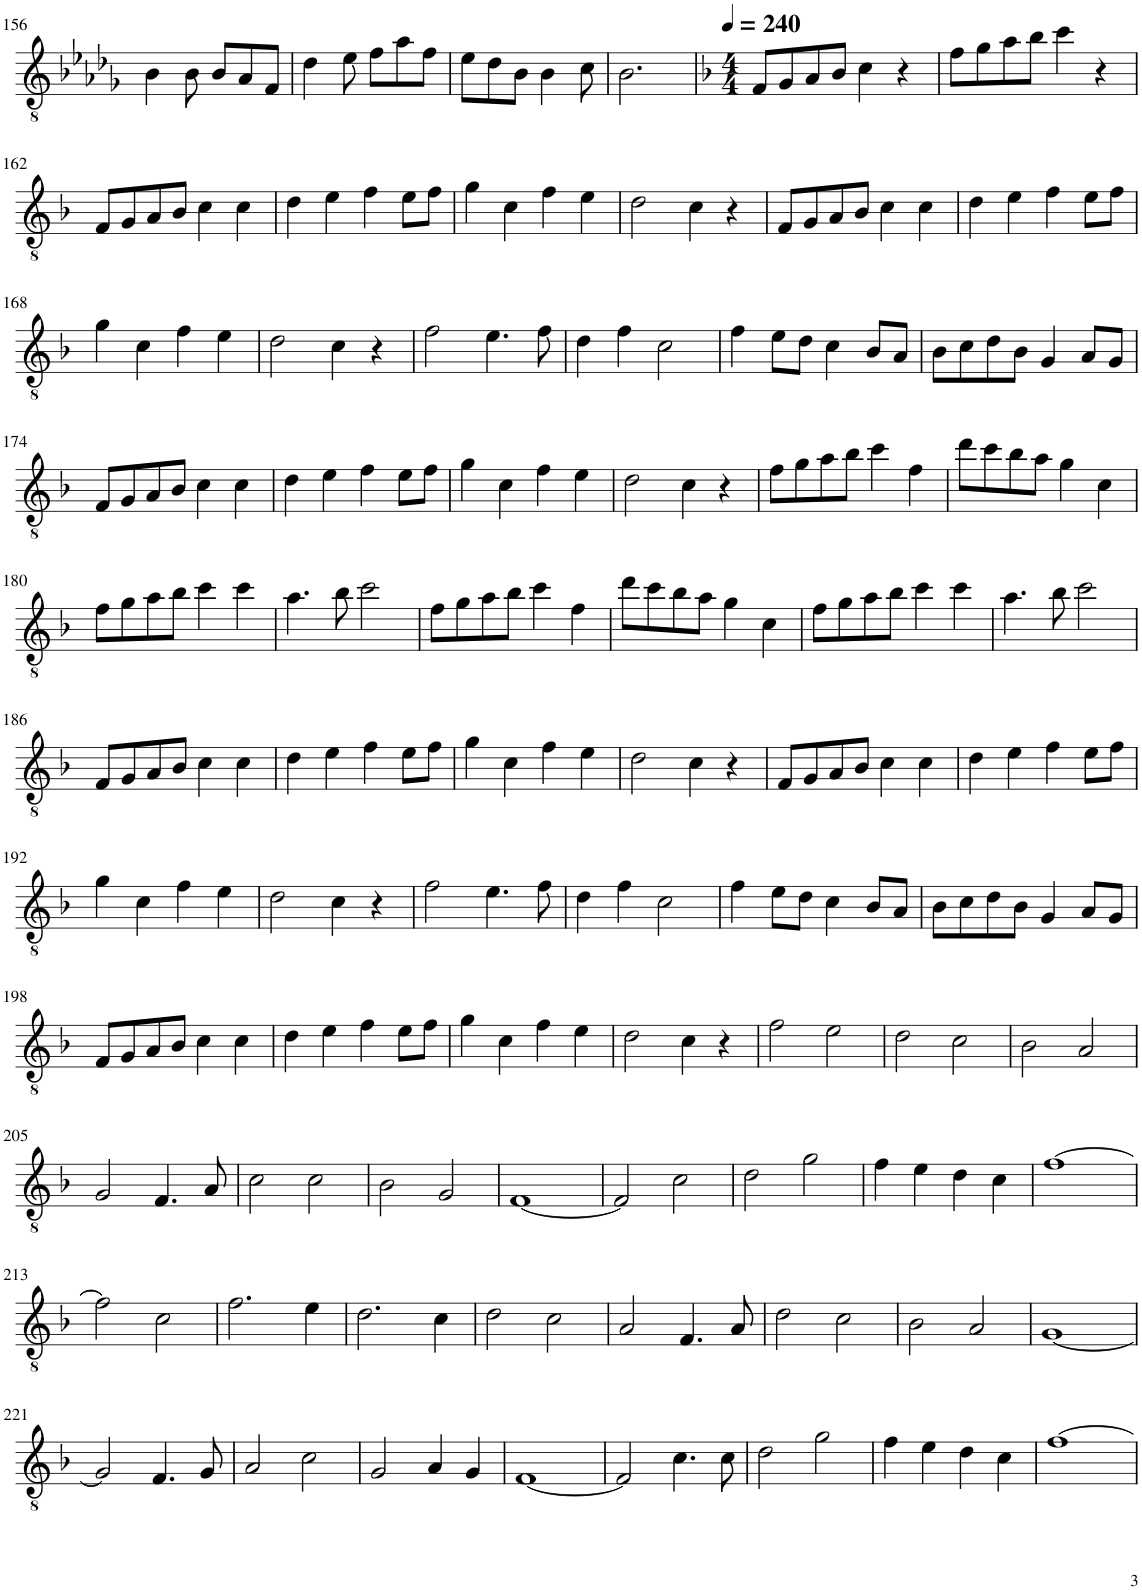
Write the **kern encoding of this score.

**kern
*part1
*staff1
*I"Tenor Saxophone, Tenor Saxophone
*I'T. Sax.
!!LO:PB:g=z
*clefGv2
*ITrd8c14
*k[b-e-a-d-g-]
*M6/8
=156
4B-\
8B-\
8B-/L
8A-/
8F/J
=157
4d-\
8e-\
8f\L
8a-\
8f\J
=158
8e-\L
8d-\
8B-\J
4B-\
8c\
=159
2.B-\
=160
*k[b-]
*M4/4
*MM240
8F/L
8G/
8A/
8B-/J
4c\
4r
=161
8f\L
8g\
8a\
8b-\J
4cc\
4r
!!LO:LB:g=z
=162
8F/L
8G/
8A/
8B-/J
4c\
4c\
=163
4d\
4e\
4f\
8e\L
8f\J
=164
4g\
4c\
4f\
4e\
=165
2d\
4c\
4r
=166
8F/L
8G/
8A/
8B-/J
4c\
4c\
=167
4d\
4e\
4f\
8e\L
8f\J
!!LO:LB:g=z
=168
4g\
4c\
4f\
4e\
=169
2d\
4c\
4r
=170
2f\
4.e\
8f\
=171
4d\
4f\
2c\
=172
4f\
8e\L
8d\J
4c\
8B-/L
8A/J
=173
8B-\L
8c\
8d\
8B-\J
4G/
8A/L
8G/J
!!LO:LB:g=z
=174
8F/L
8G/
8A/
8B-/J
4c\
4c\
=175
4d\
4e\
4f\
8e\L
8f\J
=176
4g\
4c\
4f\
4e\
=177
2d\
4c\
4r
=178
8f\L
8g\
8a\
8b-\J
4cc\
4f\
=179
8dd\L
8cc\
8b-\
8a\J
4g\
4c\
!!LO:LB:g=z
=180
8f\L
8g\
8a\
8b-\J
4cc\
4cc\
=181
4.a\
8b-\
2cc\
=182
8f\L
8g\
8a\
8b-\J
4cc\
4f\
=183
8dd\L
8cc\
8b-\
8a\J
4g\
4c\
=184
8f\L
8g\
8a\
8b-\J
4cc\
4cc\
=185
4.a\
8b-\
2cc\
!!LO:LB:g=z
=186
8F/L
8G/
8A/
8B-/J
4c\
4c\
=187
4d\
4e\
4f\
8e\L
8f\J
=188
4g\
4c\
4f\
4e\
=189
2d\
4c\
4r
=190
8F/L
8G/
8A/
8B-/J
4c\
4c\
=191
4d\
4e\
4f\
8e\L
8f\J
!!LO:LB:g=z
=192
4g\
4c\
4f\
4e\
=193
2d\
4c\
4r
=194
2f\
4.e\
8f\
=195
4d\
4f\
2c\
=196
4f\
8e\L
8d\J
4c\
8B-/L
8A/J
=197
8B-\L
8c\
8d\
8B-\J
4G/
8A/L
8G/J
!!LO:LB:g=z
=198
8F/L
8G/
8A/
8B-/J
4c\
4c\
=199
4d\
4e\
4f\
8e\L
8f\J
=200
4g\
4c\
4f\
4e\
=201
2d\
4c\
4r
=202
2f\
2e\
=203
2d\
2c\
=204
2B-\
2A/
!!LO:LB:g=z
=205
2G/
4.F/
8A/
=206
2c\
2c\
=207
2B-\
2G/
=208
[1F
=209
2F/]
2c\
=210
2d\
2g\
=211
4f\
4e\
4d\
4c\
=212
[1f
!!LO:LB:g=z
=213
2f\]
2c\
=214
2.f\
4e\
=215
2.d\
4c\
=216
2d\
2c\
=217
2A/
4.F/
8A/
=218
2d\
2c\
=219
2B-\
2A/
=220
[1G
!!LO:LB:g=z
=221
2G/]
4.F/
8G/
=222
2A/
2c\
=223
2G/
4A/
4G/
=224
[1F
=225
2F/]
4.c\
8c\
=226
2d\
2g\
=227
4f\
4e\
4d\
4c\
=228
[1f
=
*-
